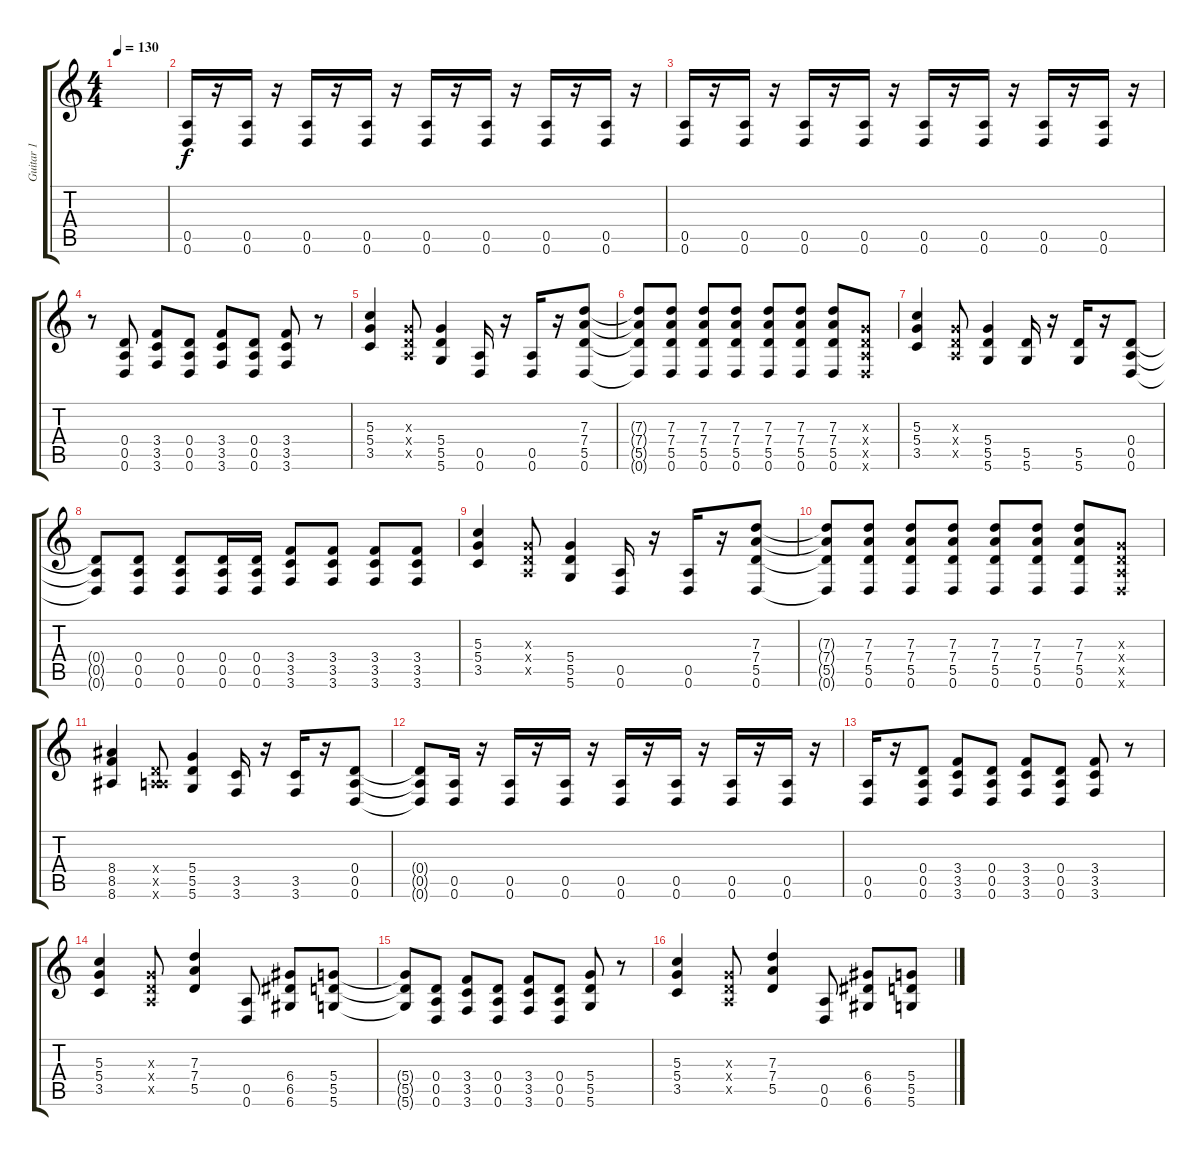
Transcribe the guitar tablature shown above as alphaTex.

\track ("Guitar 1" "Guitar 1") {instrument distortionguitar}
\staff {score tabs}
\tuning (E4 B3 G3 D3 A2 D2) {hide}
\ts (4 4)
\tempo 130
\clef g2
\ks c
|
(0.5 0.6).16 r.16 (0.5 0.6).16 r.16 (0.5 0.6).16 r.16 (0.5 0.6).16 r.16 (0.5 0.6).16 r.16 (0.5 0.6).16 r.16 (0.5 0.6).16 r.16 (0.5 0.6).16 r.16 |
(0.5 0.6).16 r.16 (0.5 0.6).16 r.16 (0.5 0.6).16 r.16 (0.5 0.6).16 r.16 (0.5 0.6).16 r.16 (0.5 0.6).16 r.16 (0.5 0.6).16 r.16 (0.5 0.6).16 r.16 |
r.8 (0.4 0.5 0.6).8 (3.4 3.5 3.6).8 (0.4 0.5 0.6).8 (3.4 3.5 3.6).8 (0.4 0.5 0.6).8 (3.4 3.5 3.6).8 r.8 |
(5.3 5.4 3.5).4 (0.3{x} 0.4{x} 0.5{x}).8 (5.4 5.5 5.6).4 (0.5 0.6).16 r.16 (0.5 0.6).16 r.16 (7.3 7.4 5.5 0.6).8 |
(7.3{t} 7.4{t} 5.5{t} 0.6{t}).8 (7.3 7.4 5.5 0.6).8 (7.3 7.4 5.5 0.6).8 (7.3 7.4 5.5 0.6).8 (7.3 7.4 5.5 0.6).8 (7.3 7.4 5.5 0.6).8 (7.3 7.4 5.5 0.6).8 (0.3{x} 0.4{x} 0.5{x} 0.6{x}).8 |
(5.3 5.4 3.5).4 (0.3{x} 0.4{x} 0.5{x}).8 (5.4 5.5 5.6).4 (5.5 5.6).16 r.16 (5.5 5.6).16 r.16 (0.4 0.5 0.6).8 |
(0.4{t} 0.5{t} 0.6{t}).8 (0.4 0.5 0.6).8 (0.4 0.5 0.6).8 (0.4 0.5 0.6).16 (0.4 0.5 0.6).16 (3.4 3.5 3.6).8 (3.4 3.5 3.6).8 (3.4 3.5 3.6).8 (3.4 3.5 3.6).8 |
(5.3 5.4 3.5).4 (0.3{x} 0.4{x} 0.5{x}).8 (5.4 5.5 5.6).4 (0.5 0.6).16 r.16 (0.5 0.6).16 r.16 (7.3 7.4 5.5 0.6).8 |
(7.3{t} 7.4{t} 5.5{t} 0.6{t}).8 (7.3 7.4 5.5 0.6).8 (7.3 7.4 5.5 0.6).8 (7.3 7.4 5.5 0.6).8 (7.3 7.4 5.5 0.6).8 (7.3 7.4 5.5 0.6).8 (7.3 7.4 5.5 0.6).8 (0.3{x} 0.4{x} 0.5{x} 0.6{x}).8 |
(8.4 8.5 8.6).4 (0.4{x} 0.5{x} 7.6{x}).8 (5.4 5.5 5.6).4 (3.5 3.6).16 r.16 (3.5 3.6).16 r.16 (0.4 0.5 0.6).8 |
(0.4{t} 0.5{t} 0.6{t}).8 (0.5 0.6).16 r.16 (0.5 0.6).16 r.16 (0.5 0.6).16 r.16 (0.5 0.6).16 r.16 (0.5 0.6).16 r.16 (0.5 0.6).16 r.16 (0.5 0.6).16 r.16 |
(0.5 0.6).16 r.16 (0.4 0.5 0.6).8 (3.4 3.5 3.6).8 (0.4 0.5 0.6).8 (3.4 3.5 3.6).8 (0.4 0.5 0.6).8 (3.4 3.5 3.6).8 r.8 |
(5.3 5.4 3.5).4 (0.3{x} 0.4{x} 0.5{x}).8 (7.3 7.4 5.5).4 (0.5 0.6).8 (6.4 6.5 6.6).8 (5.4 5.5 5.6).8 |
(5.4{t} 5.5{t} 5.6{t}).8 (0.4 0.5 0.6).8 (3.4 3.5 3.6).8 (0.4 0.5 0.6).8 (3.4 3.5 3.6).8 (0.4 0.5 0.6).8 (5.4 5.5 5.6).8 r.8 |
(5.3 5.4 3.5).4 (0.3{x} 0.4{x} 0.5{x}).8 (7.3 7.4 5.5).4 (0.5 0.6).8 (6.4 6.5 6.6).8 (5.4 5.5 5.6).8
